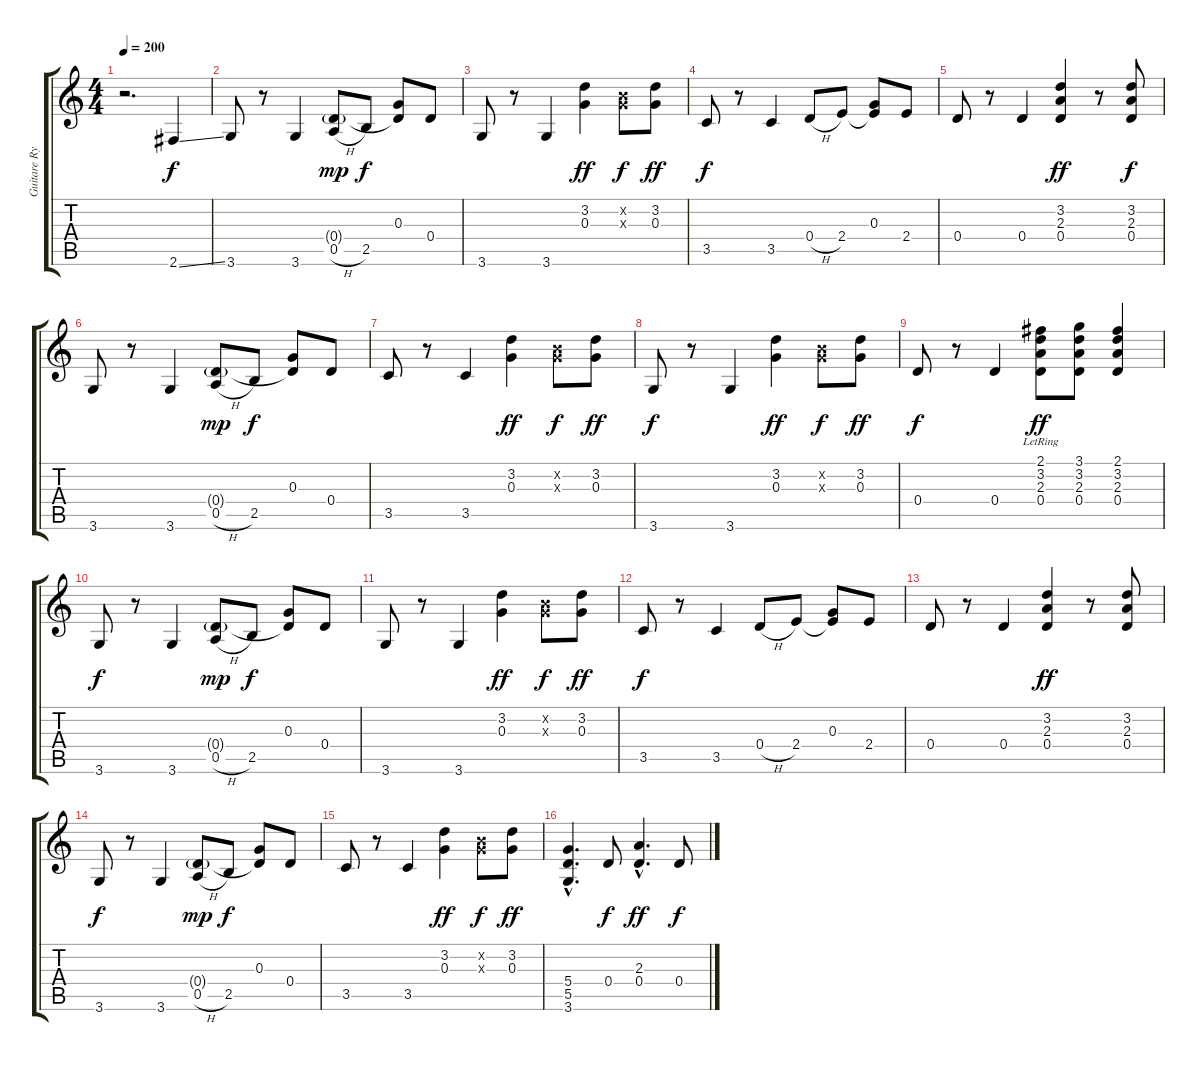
\track ("Guitare Rythme" "Guitare Ry") {instrument overdrivenguitar}
\staff {score tabs}
\tuning (E4 B3 G3 D3 A2 E2) {hide}
\ts (4 4)
\tempo 200
\clef g2
\ks c
r.2{d dy f} 2.6{ss}.4 |
3.6.8{volume 8} r.8 3.6.4 (0.4{g} 0.5{h}).8{dy mp} 2.5.8{dy f} (0.3 0.4{t}).8 0.4.8 |
3.6.8 r.8 3.6.4 (3.2 0.3).4{dy ff} (0.2{x} 0.3{x}).8{dy f} (3.2 0.3).8{dy ff} |
3.5.8{dy f} r.8 3.5.4 0.4{h}.8 2.4.8 (0.3 2.4{t}).8 2.4.8 |
0.4.8 r.8 0.4.4 (3.2 2.3 0.4).4{dy ff} r.8 (3.2 2.3 0.4).8{dy f} |
3.6.8 r.8 3.6.4 (0.4{g} 0.5{h}).8{dy mp} 2.5.8{dy f} (0.3 0.4{t}).8 0.4.8 |
3.5.8 r.8 3.5.4 (3.2 0.3).4{dy ff} (0.2{x} 0.3{x}).8{dy f} (3.2 0.3).8{dy ff} |
3.6.8{dy f} r.8 3.6.4 (3.2 0.3).4{dy ff} (0.2{x} 0.3{x}).8{dy f} (3.2 0.3).8{dy ff} |
0.4.8{dy f} r.8 0.4.4 (2.1 3.2{lr} 2.3 0.4).8{dy ff} (3.1 3.2 2.3 0.4).8 (2.1 3.2 2.3 0.4).4 |
3.6.8{dy f} r.8 3.6.4 (0.4{g} 0.5{h}).8{dy mp} 2.5.8{dy f} (0.3 0.4{t}).8 0.4.8 |
3.6.8 r.8 3.6.4 (3.2 0.3).4{dy ff} (0.2{x} 0.3{x}).8{dy f} (3.2 0.3).8{dy ff} |
3.5.8{dy f} r.8 3.5.4 0.4{h}.8 2.4.8 (0.3 2.4{t}).8 2.4.8 |
0.4.8 r.8 0.4.4 (3.2 2.3 0.4).4{dy ff} r.8 (3.2 2.3 0.4).8 |
3.6.8{dy f} r.8 3.6.4 (0.4{g} 0.5{h}).8{dy mp} 2.5.8{dy f} (0.3 0.4{t}).8 0.4.8 |
3.5.8 r.8 3.5.4 (3.2 0.3).4{dy ff} (0.2{x} 0.3{x}).8{dy f} (3.2 0.3).8{dy ff} |
(5.4{hac} 5.5{hac} 3.6{hac}).4{d} 0.4.8{dy f} (2.3{hac} 0.4{hac}).4{d dy ff} 0.4.8{dy f}
